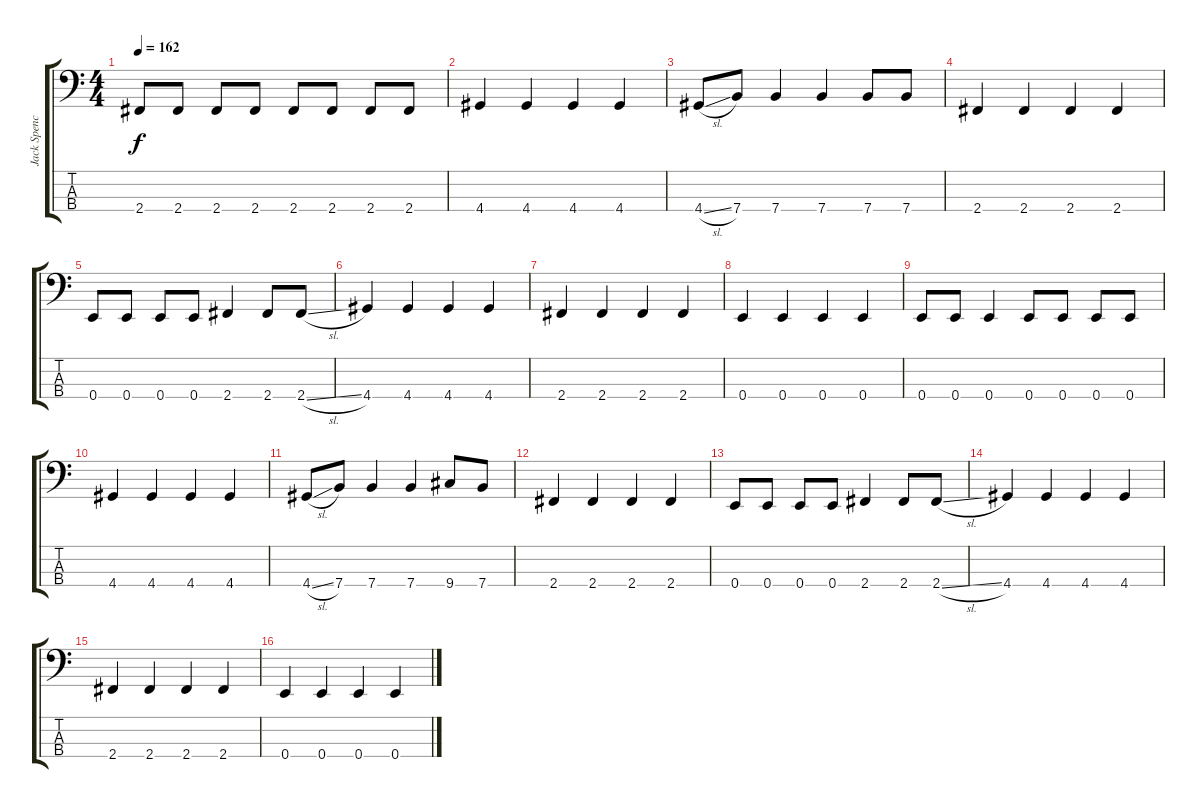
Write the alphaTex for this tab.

\track ("Jack Spence" "Jack Spenc") {instrument electricbasspick}
\staff {score tabs}
\tuning (G2 D2 A1 E1) {hide}
\ts (4 4)
\tempo 162
\clef f4
\ks c
2.4.8{dy f} 2.4.8 2.4.8 2.4.8 2.4.8 2.4.8 2.4.8 2.4.8 |
4.4.4 4.4.4 4.4.4 4.4.4 |
4.4{sl}.8 7.4.8 7.4.4 7.4.4 7.4.8 7.4.8 |
2.4.4 2.4.4 2.4.4 2.4.4 |
0.4.8 0.4.8 0.4.8 0.4.8 2.4.4 2.4.8 2.4{sl}.8 |
4.4.4 4.4.4 4.4.4 4.4.4 |
2.4.4 2.4.4 2.4.4 2.4.4 |
0.4.4 0.4.4 0.4.4 0.4.4 |
0.4.8 0.4.8 0.4.4 0.4.8 0.4.8 0.4.8 0.4.8 |
4.4.4 4.4.4 4.4.4 4.4.4 |
4.4{sl}.8 7.4.8 7.4.4 7.4.4 9.4.8 7.4.8 |
2.4.4 2.4.4 2.4.4 2.4.4 |
0.4.8 0.4.8 0.4.8 0.4.8 2.4.4 2.4.8 2.4{sl}.8 |
4.4.4 4.4.4 4.4.4 4.4.4 |
2.4.4 2.4.4 2.4.4 2.4.4 |
0.4.4 0.4.4 0.4.4 0.4.4
